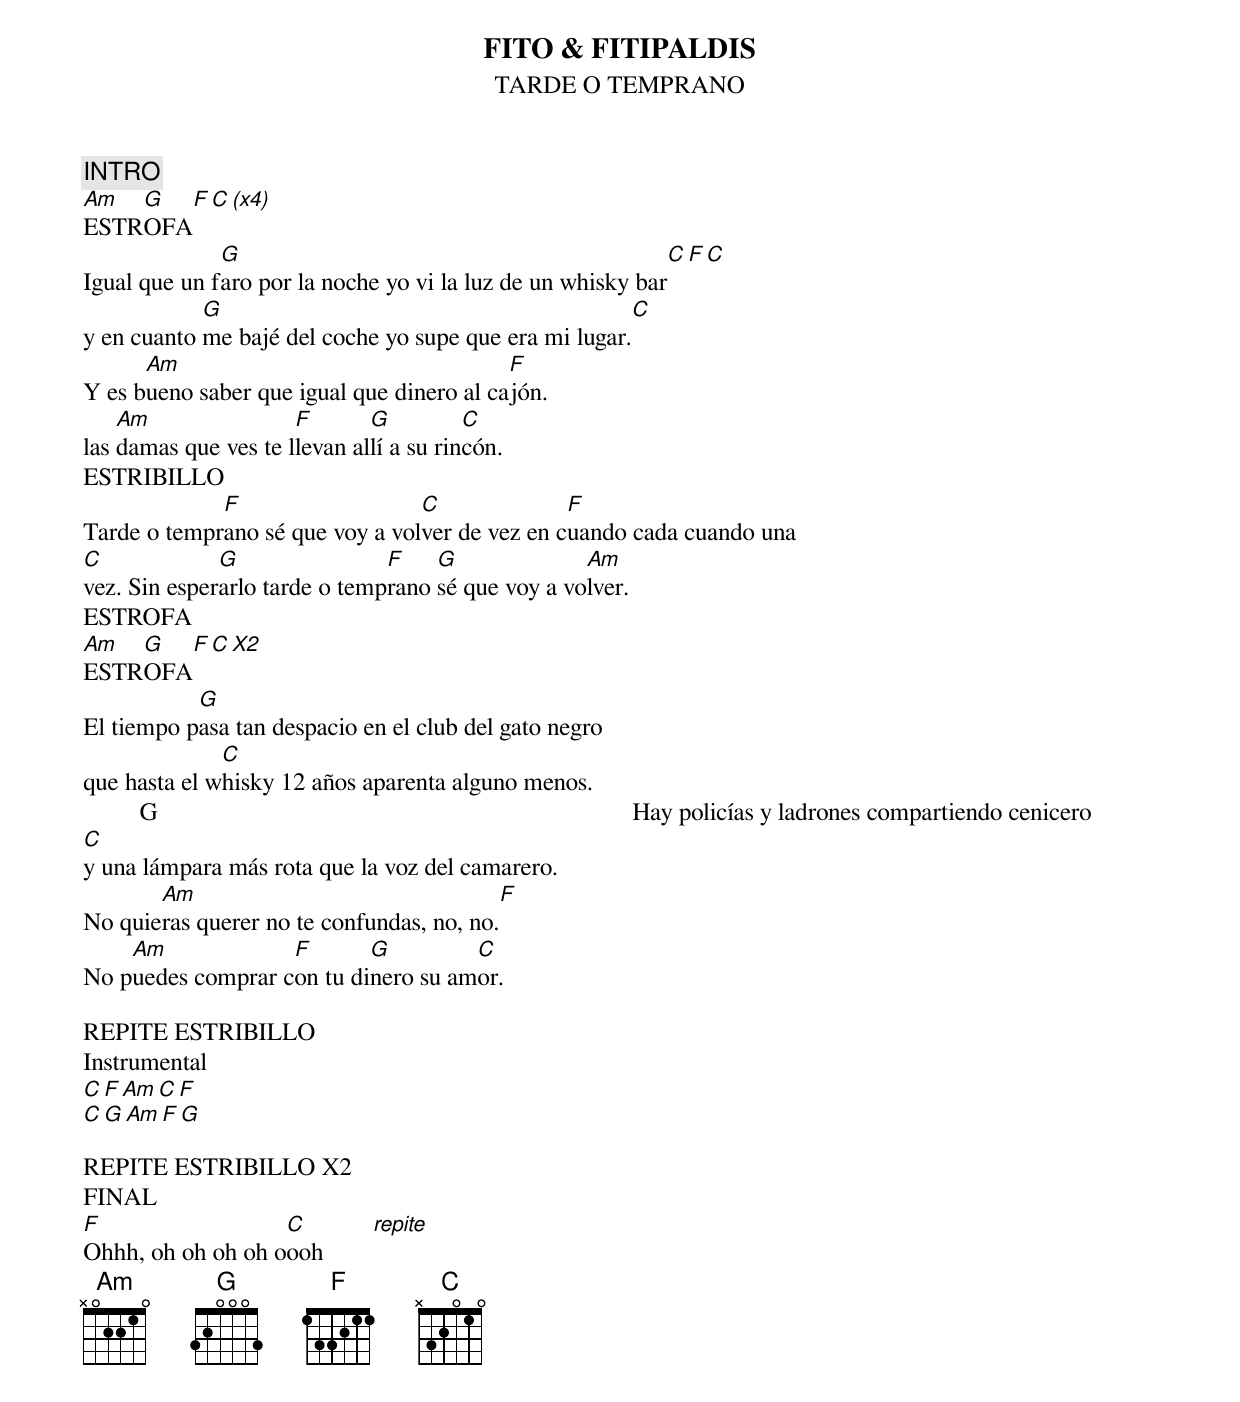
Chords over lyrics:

FITO & FITIPALDIS
TARDE O TEMPRANO
INTRO
Am  G  F  C   (x4)
ESTROFA
              G			                               C  F C
Igual que un faro por la noche yo vi la luz de un whisky bar
            G			                        C
y en cuanto me bajé del coche yo supe que era mi lugar.
      Am                                   F
Y es bueno saber que igual que dinero al cajón.
    Am                F       G          C
las damas que ves te llevan allí a su rincón.
ESTRIBILLO
             F                   C              F
Tarde o temprano sé que voy a volver de vez en cuando cada cuando una
C             G                F    G              Am
vez. Sin esperarlo tarde o temprano sé que voy a volver.
ESTROFA
Am  G  F  C X2
ESTROFA
           G
El tiempo pasa tan despacio en el club del gato negro
              C
que hasta el whisky 12 años aparenta alguno menos.
         G                                                                            Hay policías y ladrones compartiendo cenicero
C
y una lámpara más rota que la voz del camarero.
       Am	                            F
No quieras querer no te confundas, no, no.
    Am		   F       G         C
No puedes comprar con tu dinero su amor.

REPITE ESTRIBILLO
Instrumental
C  F Am  C  F
C  G  Am  F  G

REPITE ESTRIBILLO X2
FINAL
F                  C
Ohhh, oh oh oh oh oooh        [repite]
